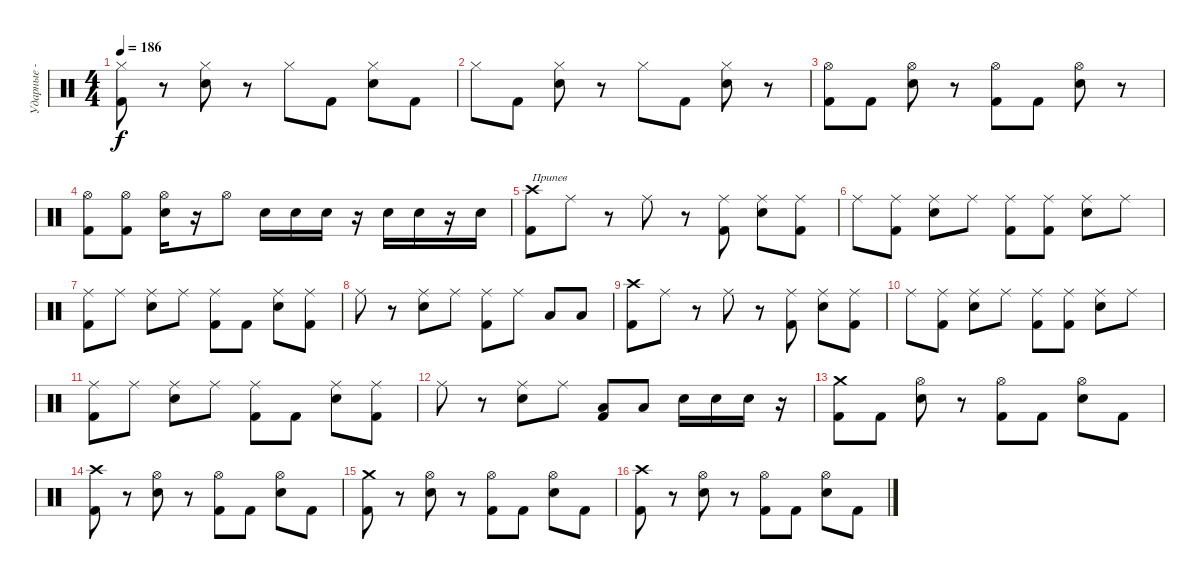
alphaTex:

\track ("Ударные - Тре Кул" "Ударные - ") {instrument percussion}
\staff {score}
\articulation defaults
\ts (4 4)
\tempo 186
\clef neutral
\ks c
("Hi-Hat (closed)" "Kick (hit) 2").8{dy f} r.8 ("Hi-Hat (closed)" "Snare (hit) 2").8 r.8 "Hi-Hat (closed)".8 "Kick (hit) 2".8 ("Hi-Hat (closed)" "Snare (hit) 2").8 "Kick (hit) 2".8 |
"Hi-Hat (closed)".8 "Kick (hit) 2".8 ("Hi-Hat (closed)" "Snare (hit) 2").8 r.8 "Hi-Hat (closed)".8 "Kick (hit) 2".8 ("Hi-Hat (closed)" "Snare (hit) 2").8 r.8 |
("Kick (hit) 2" "Hi-Hat (open)").8 "Kick (hit) 2".8 ("Snare (hit) 2" "Hi-Hat (open)").8 r.8 ("Kick (hit) 2" "Hi-Hat (open)").8 "Kick (hit) 2".8 ("Snare (hit) 2" "Hi-Hat (open)").8 r.8 |
("Kick (hit) 2" "Hi-Hat (open)").8 ("Kick (hit) 2" "Hi-Hat (open)").8 ("Snare (hit) 2" "Hi-Hat (open)").16 r.16 "Hi-Hat (open)".8 "Snare (hit) 2".16 "Snare (hit) 2".16 "Snare (hit) 2".16 r.16 "Snare (hit) 2".16 "Snare (hit) 2".16 r.16 "Snare (hit) 2".16 |
("Kick (hit) 2" "Crash high (hit)").8{txt "Припев"} "Ride (middle)".8 r.8 "Ride (middle)".8 r.8 ("Kick (hit) 2" "Ride (middle)").8 ("Snare (hit) 2" "Ride (middle)").8 ("Kick (hit) 2" "Ride (middle)").8 |
"Ride (middle)".8 ("Kick (hit) 2" "Ride (middle)").8 ("Snare (hit) 2" "Ride (middle)").8 "Ride (middle)".8 ("Kick (hit) 2" "Ride (middle)").8 ("Kick (hit) 2" "Ride (middle)").8 ("Snare (hit) 2" "Ride (middle)").8 "Ride (middle)".8 |
("Kick (hit) 2" "Ride (middle)").8 "Ride (middle)".8 ("Snare (hit) 2" "Ride (middle)").8 "Ride (middle)".8 ("Kick (hit) 2" "Ride (middle)").8 "Kick (hit) 2".8 ("Snare (hit) 2" "Ride (middle)").8 ("Kick (hit) 2" "Ride (middle)").8 |
"Ride (middle)".8 r.8 ("Snare (hit) 2" "Ride (middle)").8 "Ride (middle)".8 ("Kick (hit) 2" "Ride (middle)").8 "Ride (middle)".8 "Low Tom (hit)".8 "Low Tom (hit)".8 |
("Crash high (hit)" "Kick (hit) 2").8 "Ride (middle)".8 r.8 "Ride (middle)".8 r.8 ("Ride (middle)" "Kick (hit) 2").8 ("Ride (middle)" "Snare (hit) 2").8 ("Ride (middle)" "Kick (hit) 2").8 |
"Ride (middle)".8 ("Ride (middle)" "Kick (hit) 2").8 ("Ride (middle)" "Snare (hit) 2").8 "Ride (middle)".8 ("Ride (middle)" "Kick (hit) 2").8 ("Ride (middle)" "Kick (hit) 2").8 ("Ride (middle)" "Snare (hit) 2").8 "Ride (middle)".8 |
("Ride (middle)" "Kick (hit) 2").8 "Ride (middle)".8 ("Ride (middle)" "Snare (hit) 2").8 "Ride (middle)".8 ("Ride (middle)" "Kick (hit) 2").8 "Kick (hit) 2".8 ("Ride (middle)" "Snare (hit) 2").8 ("Ride (middle)" "Kick (hit) 2").8 |
"Ride (middle)".8 r.8 ("Ride (middle)" "Snare (hit) 2").8 "Ride (middle)".8 ("Kick (hit) 2" "Low Tom (hit)").8 "Low Tom (hit)".8 "Snare (hit) 2".16 "Snare (hit) 2".16 "Snare (hit) 2".16 r.16 |
("Crash medium (hit)" "Kick (hit) 2").8 "Kick (hit) 2".8 ("Hi-Hat (open)" "Snare (hit) 2").8 r.8 ("Hi-Hat (open)" "Kick (hit) 2").8 "Kick (hit) 2".8 ("Hi-Hat (open)" "Snare (hit) 2").8 "Kick (hit) 2".8 |
("Crash high (hit)" "Kick (hit) 2").8 r.8 ("Hi-Hat (open)" "Snare (hit) 2").8 r.8 ("Hi-Hat (open)" "Kick (hit) 2").8 "Kick (hit) 2".8 ("Hi-Hat (open)" "Snare (hit) 2").8 "Kick (hit) 2".8 |
("Kick (hit) 2" "Crash medium (hit)").8 r.8 ("Snare (hit) 2" "Hi-Hat (open)").8 r.8 ("Kick (hit) 2" "Hi-Hat (open)").8 "Kick (hit) 2".8 ("Snare (hit) 2" "Hi-Hat (open)").8 "Kick (hit) 2".8 |
("Kick (hit) 2" "Crash high (hit)").8 r.8 ("Snare (hit) 2" "Hi-Hat (open)").8 r.8 ("Kick (hit) 2" "Hi-Hat (open)").8 "Kick (hit) 2".8 ("Snare (hit) 2" "Hi-Hat (open)").8 "Kick (hit) 2".8
